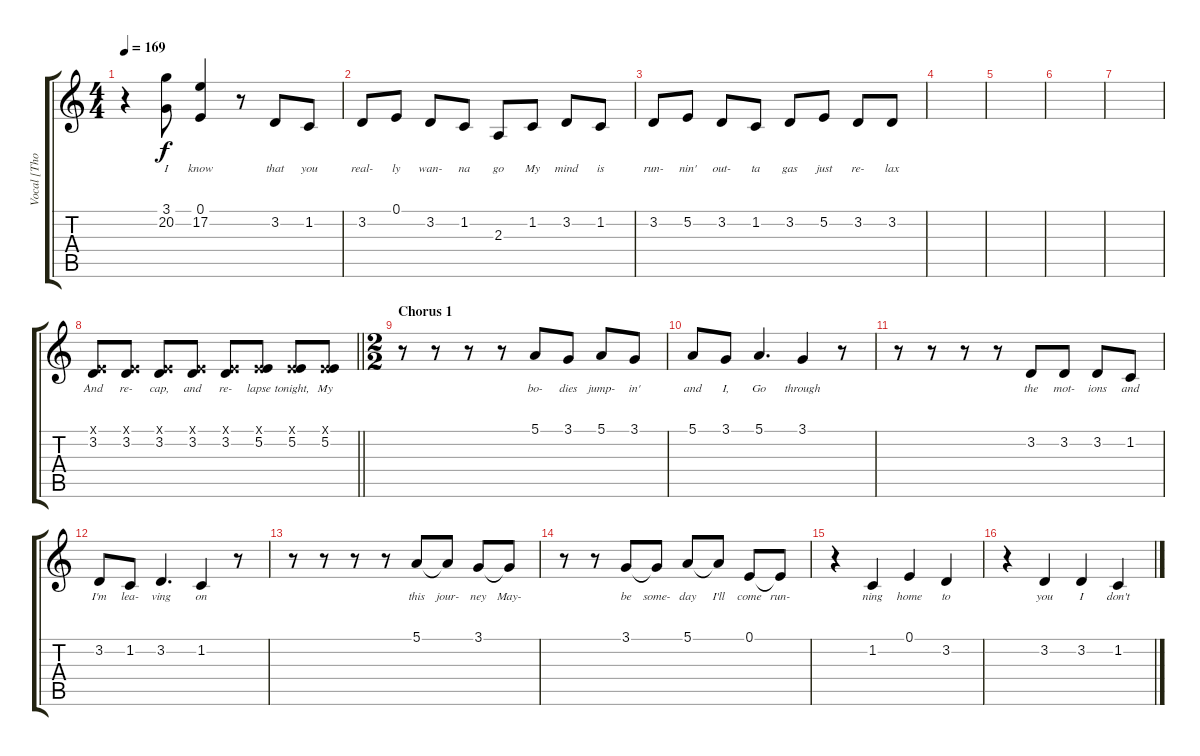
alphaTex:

\track ("Vocal [Thomas Erak]" "Vocal [Tho") {mute instrument oboe}
\staff {score tabs}
\tuning (E4 B3 G3 D3 A2 E2) {hide}
\ts (4 4)
\tempo 169
\clef g2
\ks c
r.4{dy f} (3.1 20.2).8{lyrics (0 "I") lyrics (1 "") lyrics (2 "") lyrics (3 "") lyrics (4 "")} (0.1 17.2).4{lyrics (0 "know") lyrics (1 "") lyrics (2 "") lyrics (3 "") lyrics (4 "")} r.8 3.2.8{lyrics (0 "that") lyrics (1 "") lyrics (2 "") lyrics (3 "") lyrics (4 "")} 1.2.8{lyrics (0 "you") lyrics (1 "") lyrics (2 "") lyrics (3 "") lyrics (4 "")} |
3.2.8{lyrics (0 "real-") lyrics (1 "") lyrics (2 "") lyrics (3 "") lyrics (4 "")} 0.1.8{lyrics (0 "ly") lyrics (1 "") lyrics (2 "") lyrics (3 "") lyrics (4 "")} 3.2.8{lyrics (0 "wan-") lyrics (1 "") lyrics (2 "") lyrics (3 "") lyrics (4 "")} 1.2.8{lyrics (0 "na") lyrics (1 "") lyrics (2 "") lyrics (3 "") lyrics (4 "")} 2.3.8{lyrics (0 "go") lyrics (1 "") lyrics (2 "") lyrics (3 "") lyrics (4 "")} 1.2.8{lyrics (0 "My") lyrics (1 "") lyrics (2 "") lyrics (3 "") lyrics (4 "")} 3.2.8{lyrics (0 "mind") lyrics (1 "") lyrics (2 "") lyrics (3 "") lyrics (4 "")} 1.2.8{lyrics (0 "is") lyrics (1 "") lyrics (2 "") lyrics (3 "") lyrics (4 "")} |
3.2.8{lyrics (0 "run-") lyrics (1 "") lyrics (2 "") lyrics (3 "") lyrics (4 "")} 5.2.8{lyrics (0 "nin'") lyrics (1 "") lyrics (2 "") lyrics (3 "") lyrics (4 "")} 3.2.8{lyrics (0 "out-") lyrics (1 "") lyrics (2 "") lyrics (3 "") lyrics (4 "")} 1.2.8{lyrics (0 "ta") lyrics (1 "") lyrics (2 "") lyrics (3 "") lyrics (4 "")} 3.2.8{lyrics (0 "gas") lyrics (1 "") lyrics (2 "") lyrics (3 "") lyrics (4 "")} 5.2.8{lyrics (0 "just") lyrics (1 "") lyrics (2 "") lyrics (3 "") lyrics (4 "")} 3.2.8{lyrics (0 "re-") lyrics (1 "") lyrics (2 "") lyrics (3 "") lyrics (4 "")} 3.2.8{lyrics (0 "lax") lyrics (1 "") lyrics (2 "") lyrics (3 "") lyrics (4 "")} |
|
|
|
|
\barLineRight lightlight
(0.1{x} 3.2).8{lyrics (0 "And") lyrics (1 "") lyrics (2 "") lyrics (3 "") lyrics (4 "")} (0.1{x} 3.2).8{lyrics (0 "re-") lyrics (1 "") lyrics (2 "") lyrics (3 "") lyrics (4 "")} (0.1{x} 3.2).8{lyrics (0 "cap,") lyrics (1 "") lyrics (2 "") lyrics (3 "") lyrics (4 "")} (0.1{x} 3.2).8{lyrics (0 "and") lyrics (1 "") lyrics (2 "") lyrics (3 "") lyrics (4 "")} (0.1{x} 3.2).8{lyrics (0 "re-") lyrics (1 "") lyrics (2 "") lyrics (3 "") lyrics (4 "")} (0.1{x} 5.2).8{lyrics (0 "lapse") lyrics (1 "") lyrics (2 "") lyrics (3 "") lyrics (4 "")} (0.1{x} 5.2).8{lyrics (0 "tonight,") lyrics (1 "") lyrics (2 "") lyrics (3 "") lyrics (4 "")} (0.1{x} 5.2).8{lyrics (0 "My") lyrics (1 "") lyrics (2 "") lyrics (3 "") lyrics (4 "")} |
\ts (2 2)
\section ("" "Chorus 1")
r.8 r.8 r.8 r.8 5.1.8{lyrics (0 "bo-") lyrics (1 "") lyrics (2 "") lyrics (3 "") lyrics (4 "")} 3.1.8{lyrics (0 "dies") lyrics (1 "") lyrics (2 "") lyrics (3 "") lyrics (4 "")} 5.1.8{lyrics (0 "jump-") lyrics (1 "") lyrics (2 "") lyrics (3 "") lyrics (4 "")} 3.1.8{lyrics (0 "in'") lyrics (1 "") lyrics (2 "") lyrics (3 "") lyrics (4 "")} |
5.1.8{lyrics (0 "and") lyrics (1 "") lyrics (2 "") lyrics (3 "") lyrics (4 "")} 3.1.8{lyrics (0 "I,") lyrics (1 "") lyrics (2 "") lyrics (3 "") lyrics (4 "")} 5.1.4{d lyrics (0 "Go") lyrics (1 "") lyrics (2 "") lyrics (3 "") lyrics (4 "")} 3.1.4{lyrics (0 "through") lyrics (1 "") lyrics (2 "") lyrics (3 "") lyrics (4 "")} r.8 |
r.8 r.8 r.8 r.8 3.2.8{lyrics (0 "the") lyrics (1 "") lyrics (2 "") lyrics (3 "") lyrics (4 "")} 3.2.8{lyrics (0 "mot-") lyrics (1 "") lyrics (2 "") lyrics (3 "") lyrics (4 "")} 3.2.8{lyrics (0 "ions") lyrics (1 "") lyrics (2 "") lyrics (3 "") lyrics (4 "")} 1.2.8{lyrics (0 "and") lyrics (1 "") lyrics (2 "") lyrics (3 "") lyrics (4 "")} |
3.2.8{lyrics (0 "I'm") lyrics (1 "") lyrics (2 "") lyrics (3 "") lyrics (4 "")} 1.2.8{lyrics (0 "lea-") lyrics (1 "") lyrics (2 "") lyrics (3 "") lyrics (4 "")} 3.2.4{d lyrics (0 "ving") lyrics (1 "") lyrics (2 "") lyrics (3 "") lyrics (4 "")} 1.2.4{lyrics (0 "on") lyrics (1 "") lyrics (2 "") lyrics (3 "") lyrics (4 "")} r.8 |
r.8 r.8 r.8 r.8 5.1.8{lyrics (0 "this") lyrics (1 "") lyrics (2 "") lyrics (3 "") lyrics (4 "")} 5.1{t}.8{lyrics (0 "jour-") lyrics (1 "") lyrics (2 "") lyrics (3 "") lyrics (4 "")} 3.1.8{lyrics (0 "ney") lyrics (1 "") lyrics (2 "") lyrics (3 "") lyrics (4 "")} 3.1{t}.8{lyrics (0 "May-") lyrics (1 "") lyrics (2 "") lyrics (3 "") lyrics (4 "")} |
r.8 r.8 3.1.8{lyrics (0 "be") lyrics (1 "") lyrics (2 "") lyrics (3 "") lyrics (4 "")} 3.1{t}.8{lyrics (0 "some-") lyrics (1 "") lyrics (2 "") lyrics (3 "") lyrics (4 "")} 5.1.8{lyrics (0 "day") lyrics (1 "") lyrics (2 "") lyrics (3 "") lyrics (4 "")} 5.1{t}.8{lyrics (0 "I'll") lyrics (1 "") lyrics (2 "") lyrics (3 "") lyrics (4 "")} 0.1.8{lyrics (0 "come") lyrics (1 "") lyrics (2 "") lyrics (3 "") lyrics (4 "")} 0.1{t}.8{lyrics (0 "run-") lyrics (1 "") lyrics (2 "") lyrics (3 "") lyrics (4 "")} |
r.4 1.2.4{lyrics (0 "ning") lyrics (1 "") lyrics (2 "") lyrics (3 "") lyrics (4 "")} 0.1.4{lyrics (0 "home") lyrics (1 "") lyrics (2 "") lyrics (3 "") lyrics (4 "")} 3.2.4{lyrics (0 "to") lyrics (1 "") lyrics (2 "") lyrics (3 "") lyrics (4 "")} |
r.4 3.2.4{lyrics (0 "you") lyrics (1 "") lyrics (2 "") lyrics (3 "") lyrics (4 "")} 3.2.4{lyrics (0 "I") lyrics (1 "") lyrics (2 "") lyrics (3 "") lyrics (4 "")} 1.2.4{lyrics (0 "don't") lyrics (1 "") lyrics (2 "") lyrics (3 "") lyrics (4 "")}
